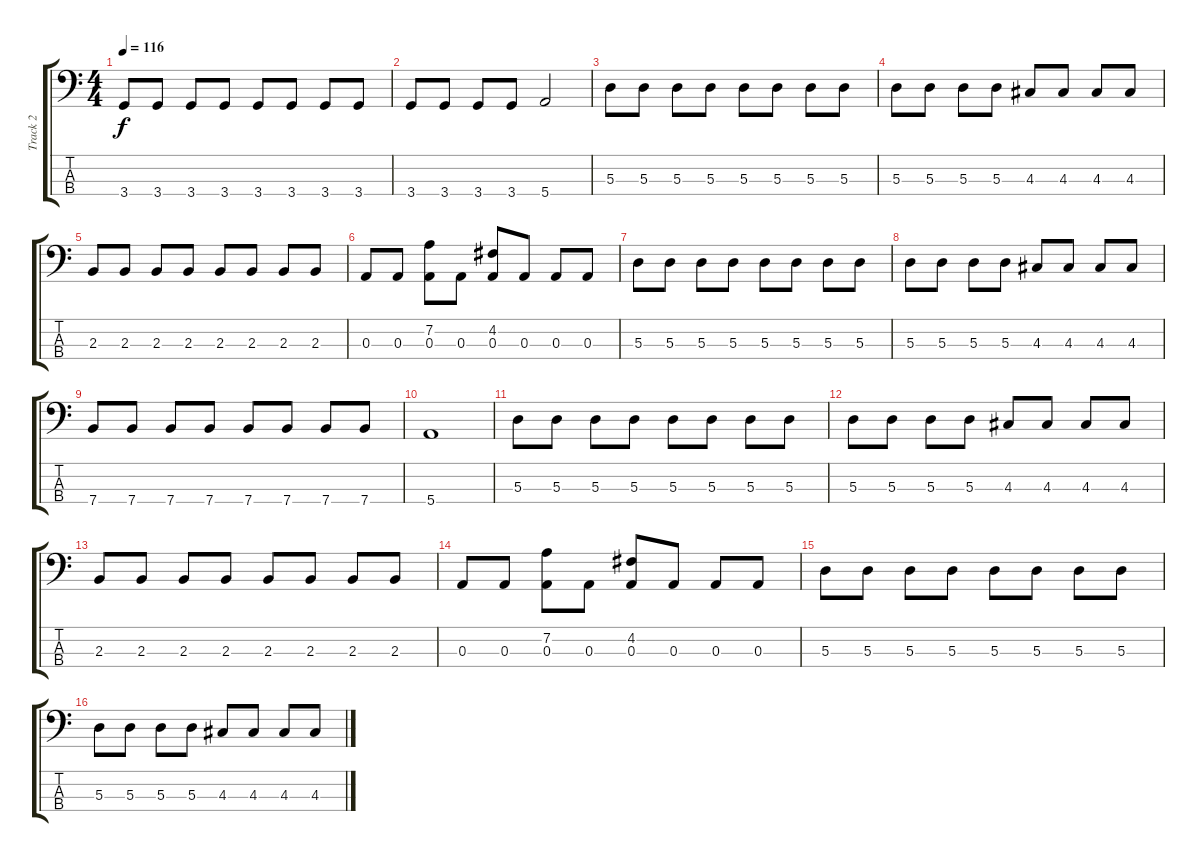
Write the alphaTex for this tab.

\track ("Track 2" "Track 2") {instrument electricbasspick}
\staff {score tabs}
\tuning (G2 D2 A1 E1) {hide}
\ts (4 4)
\tempo 116
\clef f4
\ks c
3.4.8{dy f} 3.4.8 3.4.8 3.4.8 3.4.8 3.4.8 3.4.8 3.4.8 |
3.4.8 3.4.8 3.4.8 3.4.8 5.4.2 |
5.3.8 5.3.8 5.3.8 5.3.8 5.3.8 5.3.8 5.3.8 5.3.8 |
5.3.8 5.3.8 5.3.8 5.3.8 4.3.8 4.3.8 4.3.8 4.3.8 |
2.3.8 2.3.8 2.3.8 2.3.8 2.3.8 2.3.8 2.3.8 2.3.8 |
0.3.8 0.3.8 (7.2 0.3).8 0.3.8 (4.2 0.3).8 0.3.8 0.3.8 0.3.8 |
5.3.8 5.3.8 5.3.8 5.3.8 5.3.8 5.3.8 5.3.8 5.3.8 |
5.3.8 5.3.8 5.3.8 5.3.8 4.3.8 4.3.8 4.3.8 4.3.8 |
7.4.8 7.4.8 7.4.8 7.4.8 7.4.8 7.4.8 7.4.8 7.4.8 |
5.4.1 |
5.3.8 5.3.8 5.3.8 5.3.8 5.3.8 5.3.8 5.3.8 5.3.8 |
5.3.8 5.3.8 5.3.8 5.3.8 4.3.8 4.3.8 4.3.8 4.3.8 |
2.3.8 2.3.8 2.3.8 2.3.8 2.3.8 2.3.8 2.3.8 2.3.8 |
0.3.8 0.3.8 (7.2 0.3).8 0.3.8 (4.2 0.3).8 0.3.8 0.3.8 0.3.8 |
5.3.8 5.3.8 5.3.8 5.3.8 5.3.8 5.3.8 5.3.8 5.3.8 |
5.3.8 5.3.8 5.3.8 5.3.8 4.3.8 4.3.8 4.3.8 4.3.8
